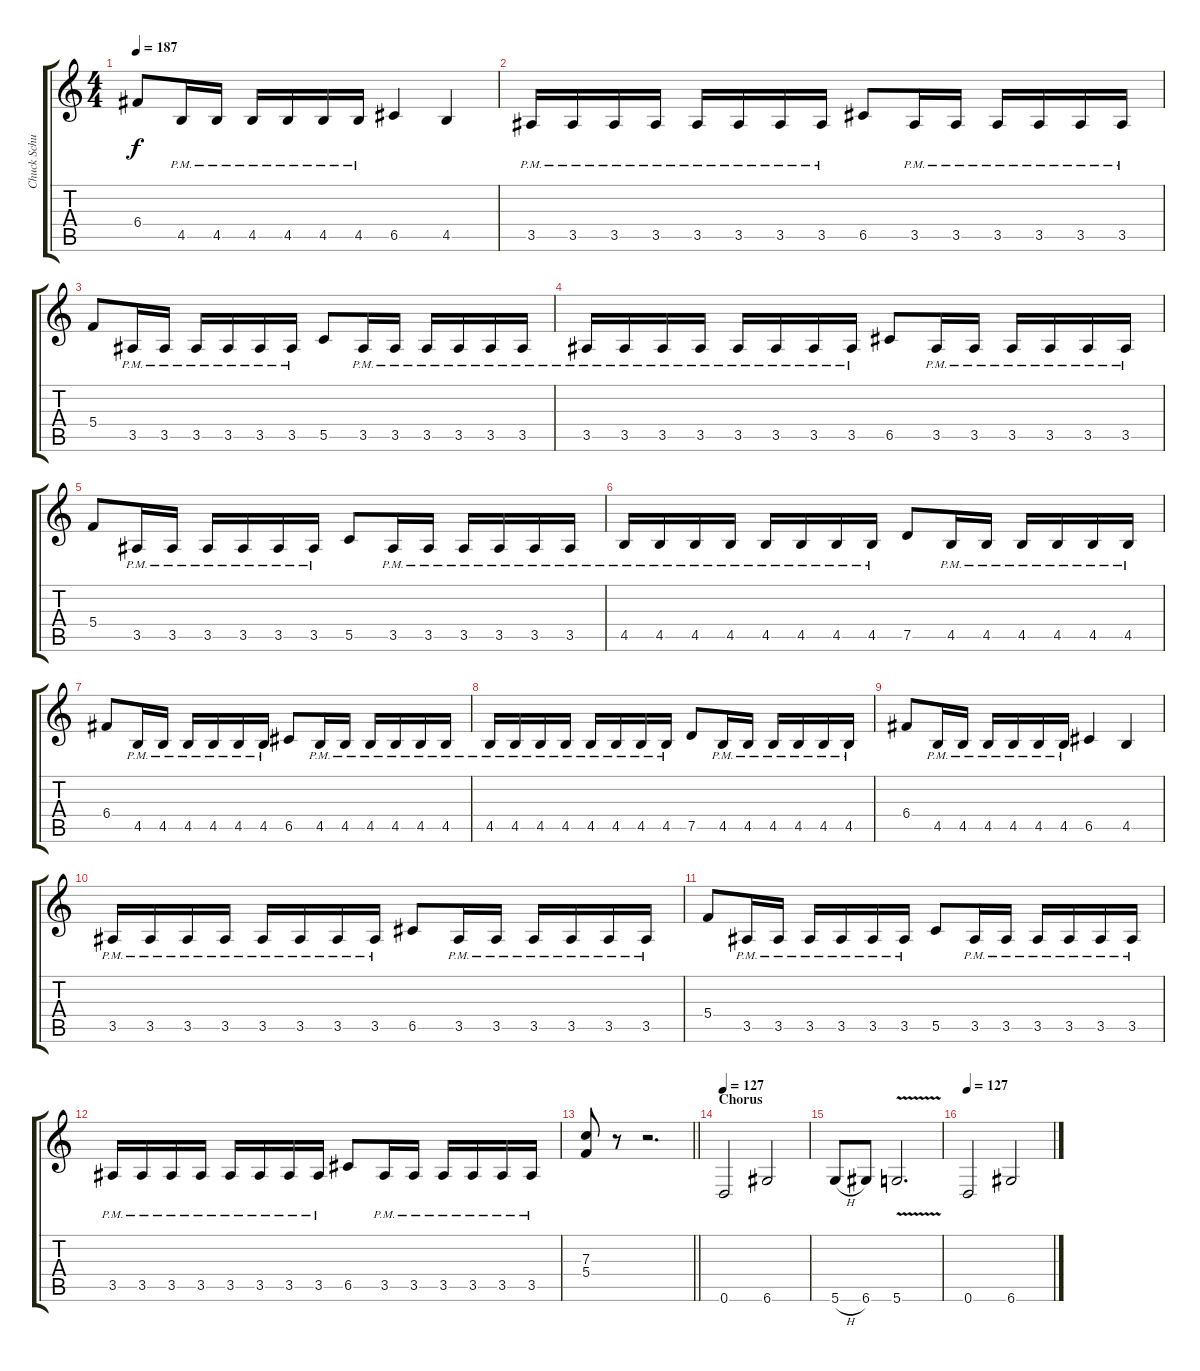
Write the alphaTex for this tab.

\track ("Chuck Schuldiner" "Chuck Schu") {instrument distortionguitar}
\staff {score tabs}
\tuning (D4 A3 F3 C3 G2 D2) {hide}
\ts (4 4)
\tempo 187
\clef g2
\ks c
6.4.8{dy f} 4.5{pm}.16 4.5{pm}.16 4.5{pm}.16 4.5{pm}.16 4.5{pm}.16 4.5{pm}.16 6.5.4 4.5.4 |
3.5{pm}.16 3.5{pm}.16 3.5{pm}.16 3.5{pm}.16 3.5{pm}.16 3.5{pm}.16 3.5{pm}.16 3.5{pm}.16 6.5.8 3.5{pm}.16 3.5{pm}.16 3.5{pm}.16 3.5{pm}.16 3.5{pm}.16 3.5{pm}.16 |
5.4.8 3.5{pm}.16 3.5{pm}.16 3.5{pm}.16 3.5{pm}.16 3.5{pm}.16 3.5{pm}.16 5.5.8 3.5{pm}.16 3.5{pm}.16 3.5{pm}.16 3.5{pm}.16 3.5{pm}.16 3.5{pm}.16 |
3.5{pm}.16 3.5{pm}.16 3.5{pm}.16 3.5{pm}.16 3.5{pm}.16 3.5{pm}.16 3.5{pm}.16 3.5{pm}.16 6.5.8 3.5{pm}.16 3.5{pm}.16 3.5{pm}.16 3.5{pm}.16 3.5{pm}.16 3.5{pm}.16 |
5.4.8 3.5{pm}.16 3.5{pm}.16 3.5{pm}.16 3.5{pm}.16 3.5{pm}.16 3.5{pm}.16 5.5.8 3.5{pm}.16 3.5{pm}.16 3.5{pm}.16 3.5{pm}.16 3.5{pm}.16 3.5{pm}.16 |
4.5{pm}.16 4.5{pm}.16 4.5{pm}.16 4.5{pm}.16 4.5{pm}.16 4.5{pm}.16 4.5{pm}.16 4.5{pm}.16 7.5.8 4.5{pm}.16 4.5{pm}.16 4.5{pm}.16 4.5{pm}.16 4.5{pm}.16 4.5{pm}.16 |
6.4.8 4.5{pm}.16 4.5{pm}.16 4.5{pm}.16 4.5{pm}.16 4.5{pm}.16 4.5{pm}.16 6.5.8 4.5{pm}.16 4.5{pm}.16 4.5{pm}.16 4.5{pm}.16 4.5{pm}.16 4.5{pm}.16 |
4.5{pm}.16 4.5{pm}.16 4.5{pm}.16 4.5{pm}.16 4.5{pm}.16 4.5{pm}.16 4.5{pm}.16 4.5{pm}.16 7.5.8 4.5{pm}.16 4.5{pm}.16 4.5{pm}.16 4.5{pm}.16 4.5{pm}.16 4.5{pm}.16 |
6.4.8 4.5{pm}.16 4.5{pm}.16 4.5{pm}.16 4.5{pm}.16 4.5{pm}.16 4.5{pm}.16 6.5.4 4.5.4 |
3.5{pm}.16 3.5{pm}.16 3.5{pm}.16 3.5{pm}.16 3.5{pm}.16 3.5{pm}.16 3.5{pm}.16 3.5{pm}.16 6.5.8 3.5{pm}.16 3.5{pm}.16 3.5{pm}.16 3.5{pm}.16 3.5{pm}.16 3.5{pm}.16 |
5.4.8 3.5{pm}.16 3.5{pm}.16 3.5{pm}.16 3.5{pm}.16 3.5{pm}.16 3.5{pm}.16 5.5.8 3.5{pm}.16 3.5{pm}.16 3.5{pm}.16 3.5{pm}.16 3.5{pm}.16 3.5{pm}.16 |
3.5{pm}.16 3.5{pm}.16 3.5{pm}.16 3.5{pm}.16 3.5{pm}.16 3.5{pm}.16 3.5{pm}.16 3.5{pm}.16 6.5.8 3.5{pm}.16 3.5{pm}.16 3.5{pm}.16 3.5{pm}.16 3.5{pm}.16 3.5{pm}.16 |
\barLineRight lightlight
(7.3 5.4).8 r.8 r.2{d} |
\section ("" "Chorus")
\tempo 127
0.6.2 6.6.2 |
5.6{h}.8 6.6.8 5.6{v}.2{d} |
\tempo 127
0.6.2 6.6.2
